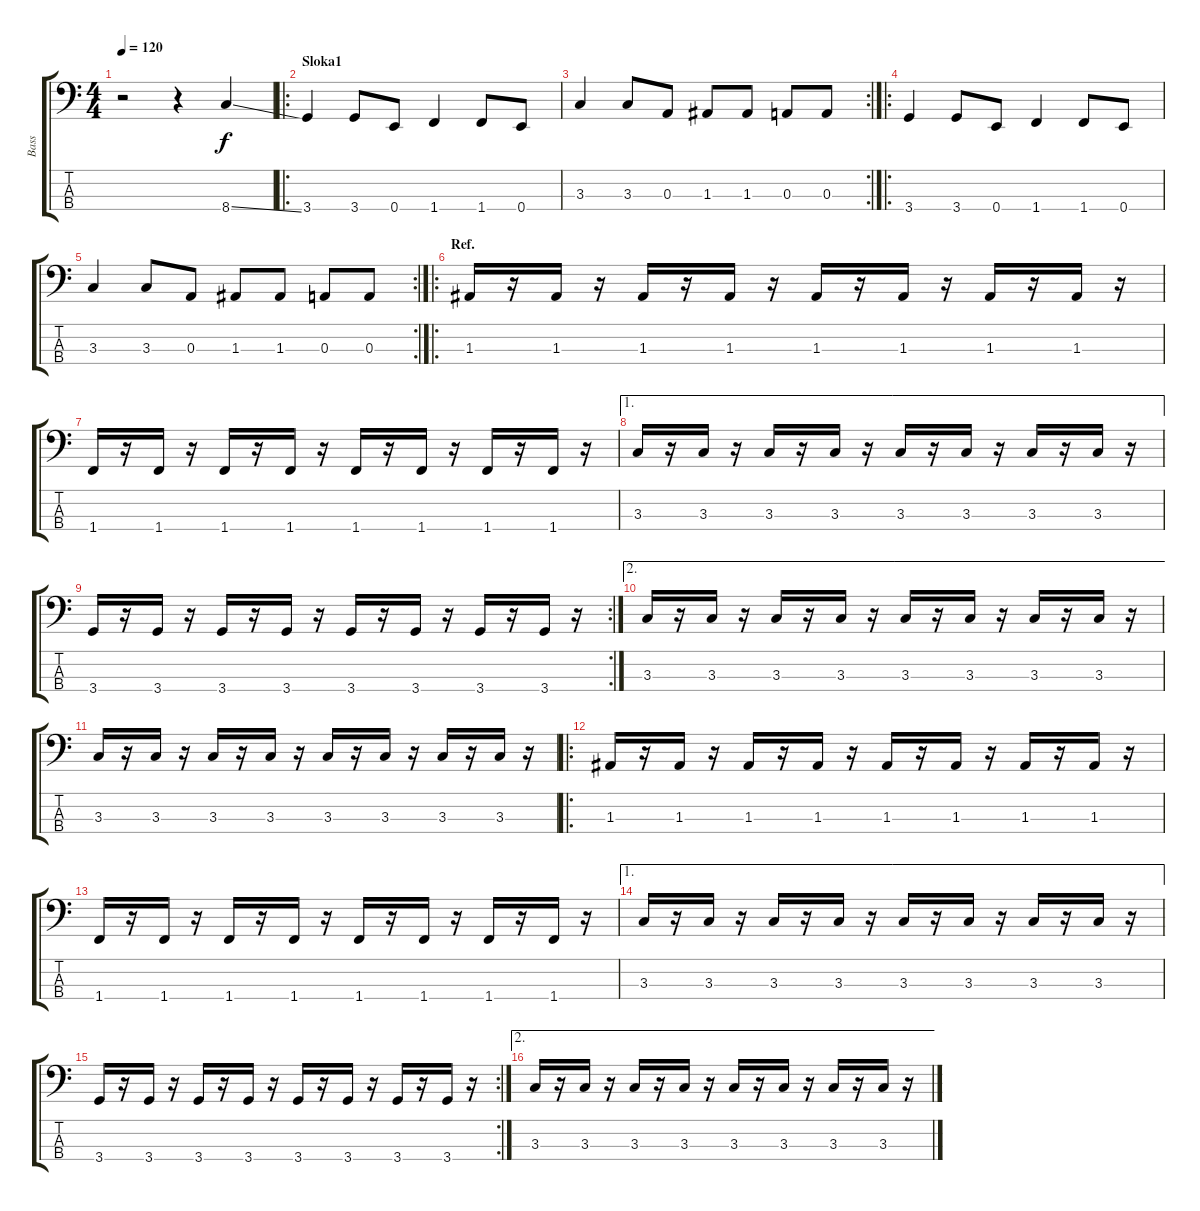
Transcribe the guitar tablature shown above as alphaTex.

\track ("Bass" "Bass") {instrument fretlessbass}
\staff {score tabs}
\tuning (G2 D2 A1 E1) {hide}
\ts (4 4)
\tempo 120
\clef f4
\ks c
r.2{dy f instrument fretlessbass} r.4 8.4{ss}.4 |
\ro
\section ("" "Sloka1")
3.4.4 3.4.8 0.4.8 1.4.4 1.4.8 0.4.8 |
\rc 2
3.3.4 3.3.8 0.3.8 1.3.8 1.3.8 0.3.8 0.3.8 |
\ro
3.4.4 3.4.8 0.4.8 1.4.4 1.4.8 0.4.8 |
\rc 2
3.3.4 3.3.8 0.3.8 1.3.8 1.3.8 0.3.8 0.3.8 |
\ro
\section ("" "Ref.")
1.3.16 r.16 1.3.16 r.16 1.3.16 r.16 1.3.16 r.16 1.3.16 r.16 1.3.16 r.16 1.3.16 r.16 1.3.16 r.16 |
1.4.16 r.16 1.4.16 r.16 1.4.16 r.16 1.4.16 r.16 1.4.16 r.16 1.4.16 r.16 1.4.16 r.16 1.4.16 r.16 |
\ae 1
3.3.16 r.16 3.3.16 r.16 3.3.16 r.16 3.3.16 r.16 3.3.16 r.16 3.3.16 r.16 3.3.16 r.16 3.3.16 r.16 |
\rc 2
3.4.16 r.16 3.4.16 r.16 3.4.16 r.16 3.4.16 r.16 3.4.16 r.16 3.4.16 r.16 3.4.16 r.16 3.4.16 r.16 |
\ae 2
3.3.16 r.16 3.3.16 r.16 3.3.16 r.16 3.3.16 r.16 3.3.16 r.16 3.3.16 r.16 3.3.16 r.16 3.3.16 r.16 |
3.3.16 r.16 3.3.16 r.16 3.3.16 r.16 3.3.16 r.16 3.3.16 r.16 3.3.16 r.16 3.3.16 r.16 3.3.16 r.16 |
\ro
1.3.16 r.16 1.3.16 r.16 1.3.16 r.16 1.3.16 r.16 1.3.16 r.16 1.3.16 r.16 1.3.16 r.16 1.3.16 r.16 |
1.4.16 r.16 1.4.16 r.16 1.4.16 r.16 1.4.16 r.16 1.4.16 r.16 1.4.16 r.16 1.4.16 r.16 1.4.16 r.16 |
\ae 1
3.3.16 r.16 3.3.16 r.16 3.3.16 r.16 3.3.16 r.16 3.3.16 r.16 3.3.16 r.16 3.3.16 r.16 3.3.16 r.16 |
\rc 2
3.4.16 r.16 3.4.16 r.16 3.4.16 r.16 3.4.16 r.16 3.4.16 r.16 3.4.16 r.16 3.4.16 r.16 3.4.16 r.16 |
\ae 2
3.3.16 r.16 3.3.16 r.16 3.3.16 r.16 3.3.16 r.16 3.3.16 r.16 3.3.16 r.16 3.3.16 r.16 3.3.16 r.16
